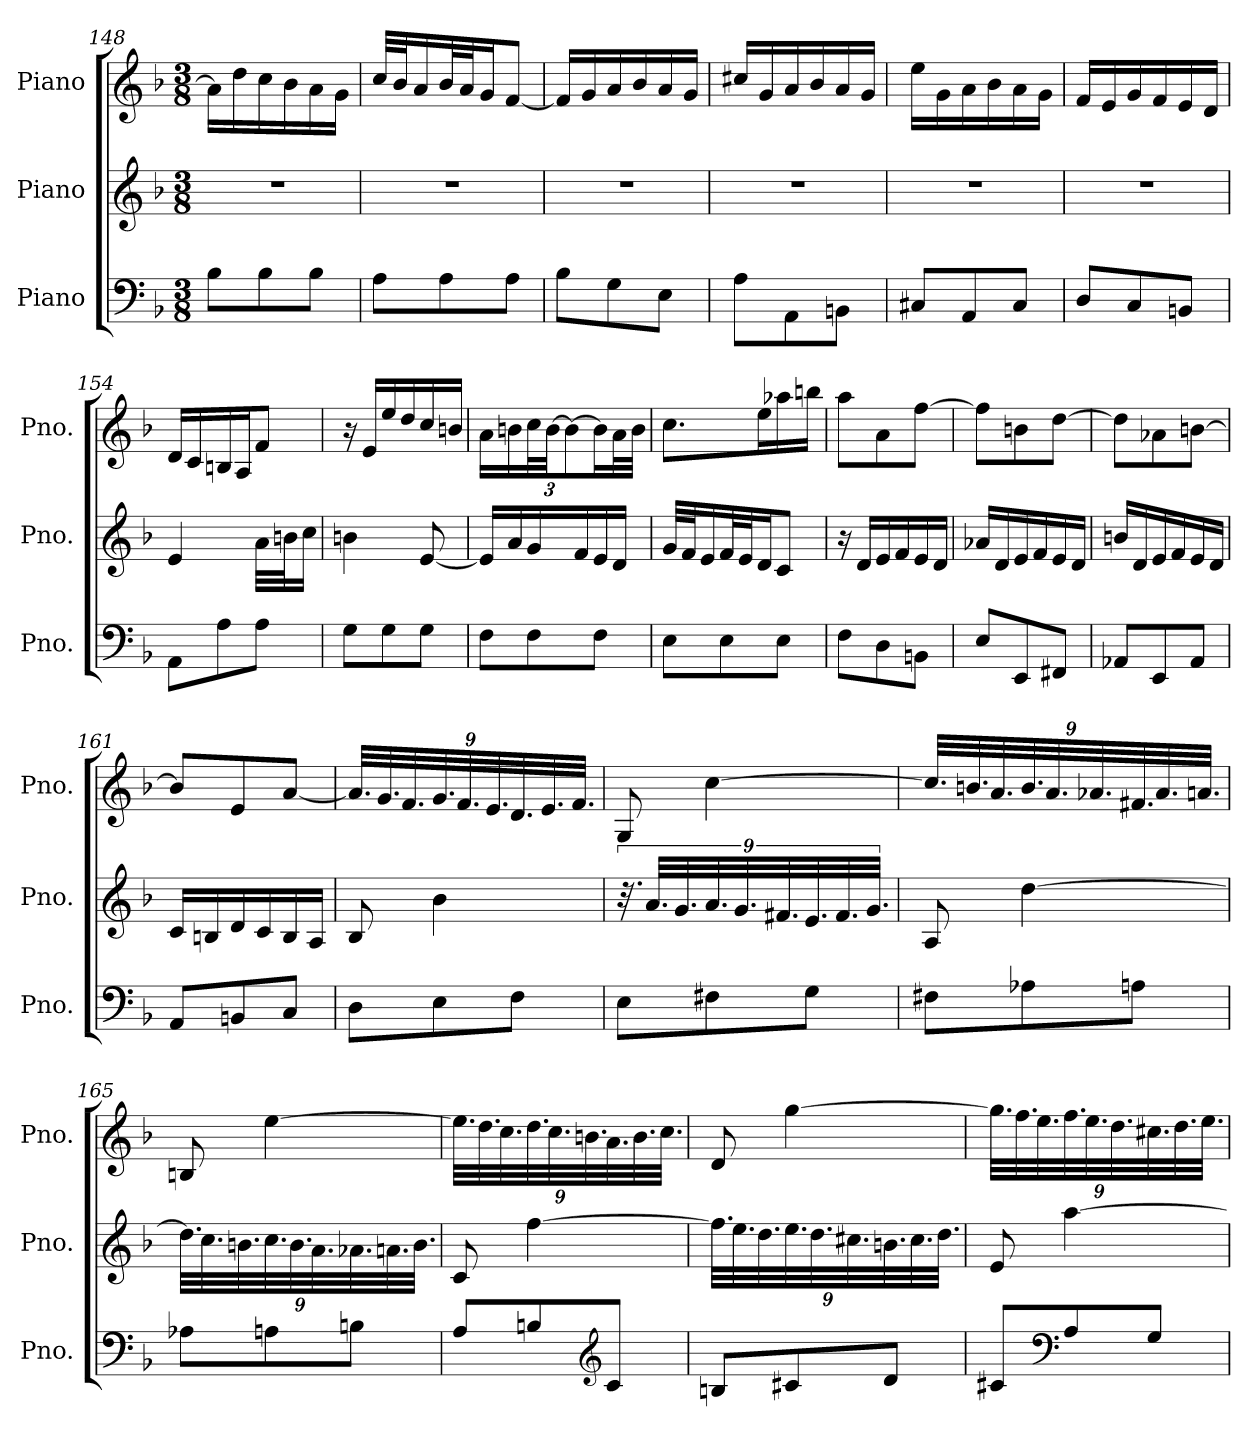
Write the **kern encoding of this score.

**kern	**kern	**kern
*part3	*part2	*part1
*staff3	*staff2	*staff1
*I"Piano	*I"Piano	*I"Piano
*I'Pno.	*I'Pno.	*I'Pno.
*clefF4	*clefG2	*clefG2
*k[b-]	*k[b-]	*k[b-]
*M3/8	*M3/8	*M3/8
=148	=148	=148
8B-\L	4.r	16a\LL]
.	.	16dd\
8B-\	.	16cc\
.	.	16b-\
8B-\J	.	16a\
.	.	16g\JJ
=149	=149	=149
8A\L	4.r	32cc/LLL
.	.	32b-/J
.	.	16a/
8A\	.	32b-/L
.	.	32a/J
.	.	16g/J
8A\J	.	[8f/J
=150	=150	=150
8B-\L	4.r	16f/LL]
.	.	16g/
8G\	.	16a/
.	.	16b-/
8E\J	.	16a/
.	.	16g/JJ
=151	=151	=151
8A\L	4.r	16cc#X/LL
.	.	16g/
8AA\	.	16a/
.	.	16b-/
8BBn\J	.	16a/
.	.	16g/JJ
=152	=152	=152
8C#X/L	4.r	16ee\LL
.	.	16g\
8AA/	.	16a\
.	.	16b-\
8C#/J	.	16a\
.	.	16g\JJ
!!LO:LB:g=z
=153	=153	=153
8D/L	4.r	16f/LL
.	.	16e/
8C/	.	16g/
.	.	16f/
8BBn/J	.	16e/
.	.	16d/JJ
=154	=154	=154
8AA\L	4e/	16d/LL
.	.	16c/
8A\	.	16Bn/
.	.	16A/J
8A\J	32a\LLL	8f/J
.	32bn\J	.
.	16cc\JJ	.
=155	=155	=155
8G\L	4bn\	16r
.	.	16e/LL
8G\	.	16ee/
.	.	16dd/
8G\J	[8e/	16cc/
.	.	16bn/JJ
=156	=156	=156
8F\L	16e/LL]	16a\LL
.	16a/	16bn\
*	*	*Xbrackettup
8F\	16g/	48cc\L
.	.	[48b\JJ
.	.	12b\_
.	16f/	.
8F\J	16e/	16b\L]
.	16d/JJ	32a\L
.	.	32b\JJJ
=157	=157	=157
8E\L	32g/LLL	8.cc\L
.	32f/J	.
.	16e/	.
8E\	32f/L	.
.	32e/J	.
.	16d/J	16ee\L
8E\J	8c/J	16aa-X\
.	.	16bbn\JJ
!!LO:PB:g=z
=158	=158	=158
8F\L	16r	8aa\L
.	16d/LL	.
8D\	16e/	8a\
.	16f/	.
8BBn\J	16e/	[8ff\J
.	16d/JJ	.
=159	=159	=159
8E/L	16a-X/LL	8ff\L]
.	16d/	.
8EE/	16e/	8bn\
.	16f/	.
8FF#X/J	16e/	[8dd\J
.	16d/JJ	.
=160	=160	=160
8AA-X/L	16bn/LL	8dd\L]
.	16d/	.
8EE/	16e/	8a-X\
.	16f/	.
8AA-/J	16e/	[8bn\J
.	16d/JJ	.
=161	=161	=161
8AA/L	16c/LL	8b/L]
.	16Bn/	.
8BBn/	16d/	8e/
.	16c/	.
8C/J	16B/	[8a/J
.	16A/JJ	.
=162	=162	=162
8D\L	8B-/	36.a/LLL]
.	.	36.g/
.	.	36.f/
8E\	4b-\	36.g/
.	.	36.f/
.	.	36.e/
8F\J	.	36.d/
.	.	36.e/
.	.	36.f/JJJ
!!LO:LB:g=z
=163	=163	=163
8E\L	36.r	8G/
.	36.a/LLL	.
.	36.g/	.
8F#X\	36.a/	[4cc\
.	36.g/	.
.	36.f#X/	.
8G\J	36.e/	.
.	36.f#/	.
.	36.g/JJJ	.
=164	=164	=164
8F#X\L	8A/	36.cc/LLL]
.	.	36.bn/
.	.	36.a/
8A-X\	[4dd\	36.b/
.	.	36.a/
.	.	36.a-X/
8An\J	.	36.f#X/
.	.	36.a-/
.	.	36.an/JJJ
!!LO:LB:g=z
=165	=165	=165
*	*Xbrackettup	*
8A-X\L	36.dd\LLL]	8Bn/
.	36.cc\	.
.	36.bn\	.
8An\	36.cc\	[4ee\
.	36.b\	.
.	36.a\	.
8Bn\J	36.a-X\	.
.	36.an\	.
.	36.b\JJJ	.
=166	=166	=166
8A/L	8c/	36.ee\LLL]
.	.	36.dd\
.	.	36.cc\
8Bn/	[4ff\	36.dd\
.	.	36.cc\
.	.	36.bn\
*clefG2	*	*
8c/J	.	36.a\
.	.	36.b\
.	.	36.cc\JJJ
!!LO:LB:g=z
=167	=167	=167
8Bn/L	36.ff\LLL]	8d/
.	36.ee\	.
.	36.dd\	.
8c#X/	36.ee\	[4gg\
.	36.dd\	.
.	36.cc#X\	.
8d/J	36.bn\	.
.	36.cc#\	.
.	36.dd\JJJ	.
=168	=168	=168
8c#X/L	8e/	36.gg\LLL]
.	.	36.ff\
.	.	36.ee\
*clefF4	*	*
8A/	[4aa\	36.ff\
.	.	36.ee\
.	.	36.dd\
8G/J	.	36.cc#X\
.	.	36.dd\
.	.	36.ee\JJJ
=	=	=
*-	*-	*-
